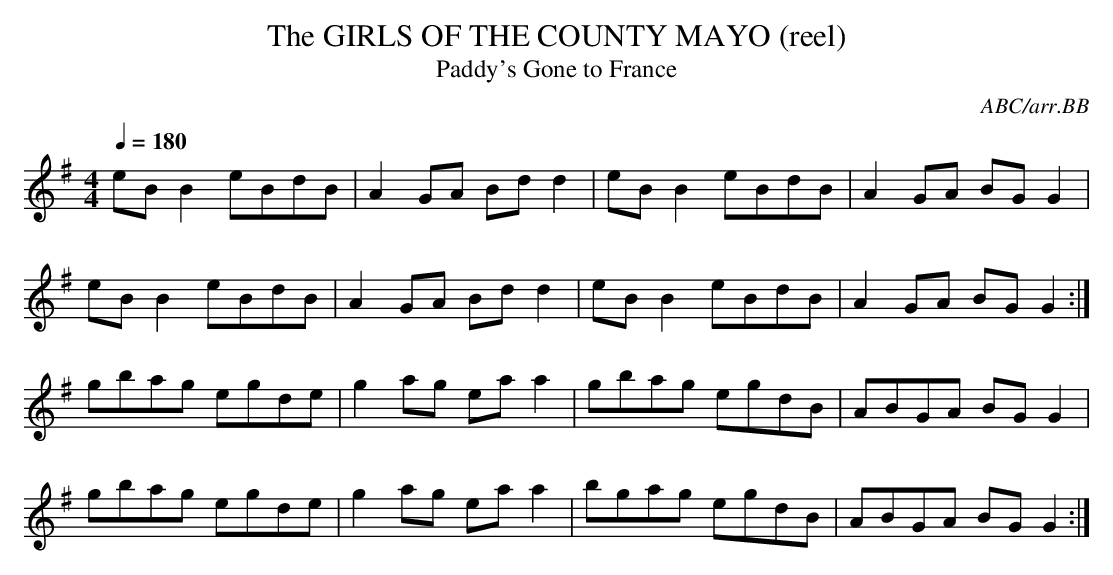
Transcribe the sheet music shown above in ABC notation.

X:1
T:GIRLS OF THE COUNTY MAYO (reel), The
T:Paddy's Gone to France
C:ABC/arr.BB
Q:1/4=180
L:1/8
M:4/4
K:G
eBB2 eBdB|A2GA Bdd2|eBB2 eBdB|A2GA BGG2|
eB B2 eBdB|A2 GA Bd d2|eB B2 eBdB|A2 GA BGG2:|
gbag egde|g2 ag ea a2|gbag egdB|ABGA BGG2|
gbag egde|g2 ag ea a2|bgag egdB|ABGA BGG2:|
